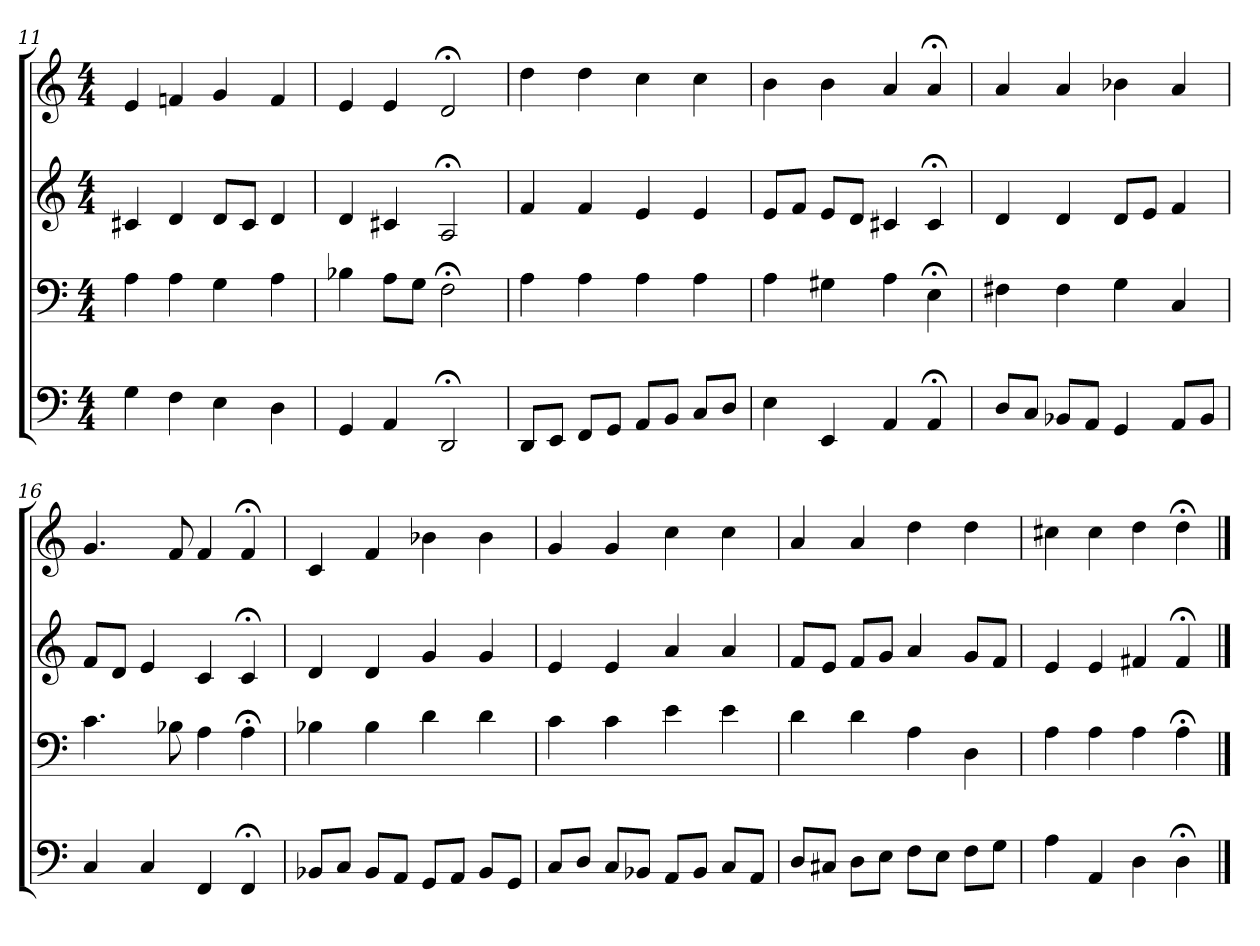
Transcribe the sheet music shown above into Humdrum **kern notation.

**kern	**kern	**kern	**kern
*part4	*part3	*part2	*part1
*staff4	*staff3	*staff2	*staff1
*clefF4	*clefF4	*clefG2	*clefG2
*k[]	*k[]	*k[]	*k[]
*C:	*C:	*C:	*a:
*M4/4	*M4/4	*M4/4	*M4/4
=11	=11	=11	=11
4G	4A	4c#X	4e
4F	4A	4d	4fn
4E	4G	8d/L	4g
.	.	8c#/J	.
4D	4A	4d	4f
=12	=12	=12	=12
4GG	4B-X	4d	4e
4AA	8A\L	4c#X	4e
.	8G\J	.	.
2DD;<	2F;<	2A;<	2d;<
=13	=13	=13	=13
8DD/L	4A	4f	4dd
8EE/J	.	.	.
8FF/L	4A	4f	4dd
8GG/J	.	.	.
8AA/L	4A	4e	4cc
8BB/J	.	.	.
8C/L	4A	4e	4cc
8D/J	.	.	.
=14	=14	=14	=14
4E	4A	8e/L	4b
.	.	8f/J	.
4EE	4G#X	8e/L	4b
.	.	8d/J	.
4AA	4A	4c#X	4a
4AA;<	4E;<	4c#;<	4a;<
=15	=15	=15	=15
8D/L	4F#X	4d	4a
8C/J	.	.	.
8BB-X/L	4F#	4d	4a
8AA/J	.	.	.
4GG	4G	8d/L	4b-X
.	.	8e/J	.
8AA/L	4C	4f	4a
8BB-/J	.	.	.
=16	=16	=16	=16
4C	4.c	8f/L	4.g
.	.	8d/J	.
4C	.	4e	.
.	8B-X	.	8f
4FF	4A	4c	4f
4FF;<	4A;<	4c;<	4f;<
=17	=17	=17	=17
8BB-X/L	4B-X	4d	4c
8C/J	.	.	.
8BB-/L	4B-	4d	4f
8AA/J	.	.	.
8GG/L	4d	4g	4b-X
8AA/J	.	.	.
8BB-/L	4d	4g	4b-
8GG/J	.	.	.
=18	=18	=18	=18
8C/L	4c	4e	4g
8D/J	.	.	.
8C/L	4c	4e	4g
8BB-X/J	.	.	.
8AA/L	4e	4a	4cc
8BB-/J	.	.	.
8C/L	4e	4a	4cc
8AA/J	.	.	.
=19	=19	=19	=19
8D/L	4d	8f/L	4a
8C#X/J	.	8e/J	.
8D\L	4d	8f/L	4a
8E\J	.	8g/J	.
8F\L	4A	4a	4dd
8E\J	.	.	.
8F\L	4D	8g/L	4dd
8G\J	.	8f/J	.
=20	=20	=20	=20
4A	4A	4e	4cc#X
4AA	4A	4e	4cc#
4D	4A	4f#X	4dd
4D;<	4A;<	4f#;<	4dd;<
==	==	==	==
*-	*-	*-	*-
